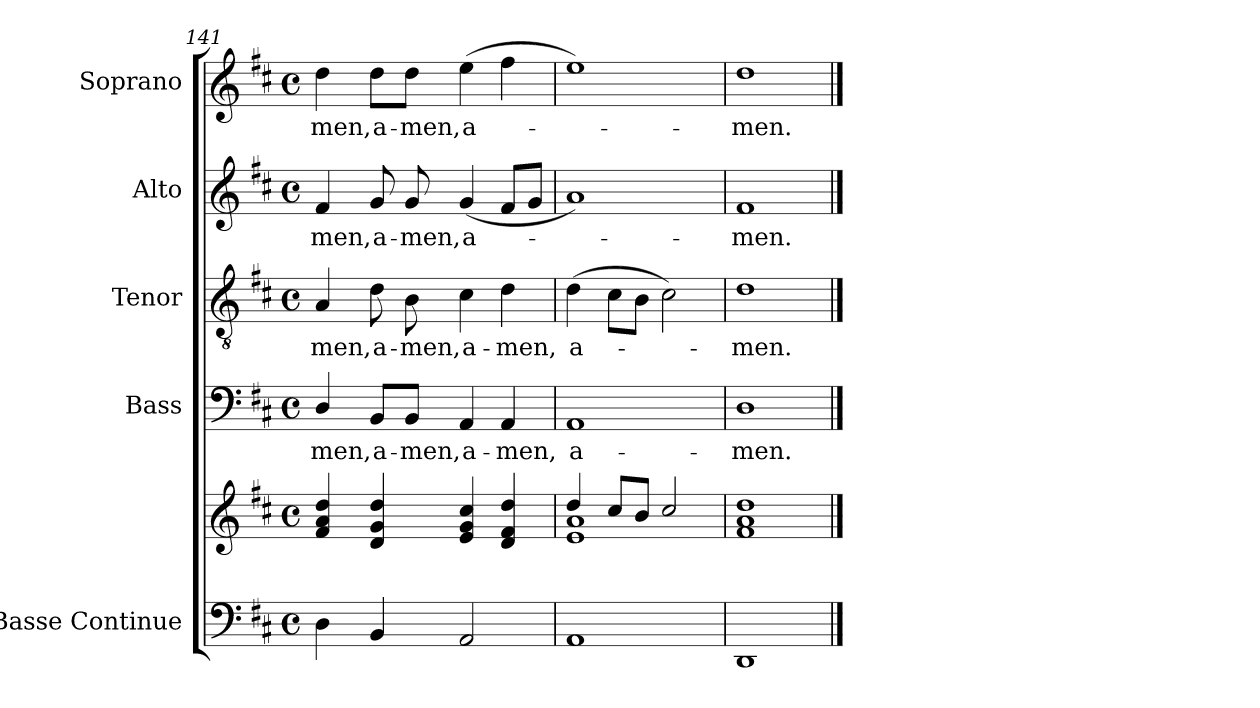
**kern	**kern	**kern	**text	**kern	**text	**kern	**text	**kern	**text
*part5	*part5	*part4	*part4	*part3	*part3	*part2	*part2	*part1	*part1
*staff6	*staff5	*staff4	*staff4	*staff3	*staff3	*staff2	*staff2	*staff1	*staff1
*I"Basse Continue	*	*I"Bass	*	*I"Tenor	*	*I"Alto	*	*I"Soprano	*
*clefF4	*clefG2	*clefF4	*	*clefGv2	*	*clefG2	*	*clefG2	*
*k[f#c#]	*k[f#c#]	*k[f#c#]	*	*k[f#c#]	*	*k[f#c#]	*	*k[f#c#]	*
*M4/4	*M4/4	*M4/4	*	*M4/4	*	*M4/4	*	*M4/4	*
*met(c)	*met(c)	*met(c)	*	*met(c)	*	*met(c)	*	*met(c)	*
=141	=141	=141	=141	=141	=141	=141	=141	=141	=141
4D\	4f#/ 4a/ 4dd/	4D!/	-men,	4A!/	men,	4f#!/	men,	4dd!\	-men,
4BB/	4d/ 4g/ 4dd/	8BB!/L	a-	8d!\	a-	8g!/	a-	8dd!\L	a-
.	.	8BB!/J	men,	8B!\	men,	8g!/	men,	8dd!\J	men,
2AA/	4e/ 4g/ 4cc#/	4AA!/	a-	4c#!\	a-	(4g!/	a-	(4ee!\	a-
.	4d/ 4f#/ 4dd/	4AA!/	men,	4d!\	men,	8f#!/L	.	4ff#!\	.
.	.	.	.	.	.	8g!/J	.	.	.
=142	=142	=142	=142	=142	=142	=142	=142	=142	=142
*	*^	*	*	*	*	*	*	*	*
1AA	4dd/	1e 1a	1AA!	a-	(4d!\	a-	1a!)	.	1ee!)	.
.	8cc#/L	.	.	.	8c#!\L	.	.	.	.	.
.	8b/J	.	.	.	8B!\J	.	.	.	.	.
.	2cc#/	.	.	.	2c#!\)	.	.	.	.	.
*	*v	*v	*	*	*	*	*	*	*	*
=143	=143	=143	=143	=143	=143	=143	=143	=143	=143
1DD	1f# 1a 1dd	1D!	men.	1d!	-men.	1f#!	-men.	1dd!	-men.
==	==	==	==	==	==	==	==	==	==
*-	*-	*-	*-	*-	*-	*-	*-	*-	*-
